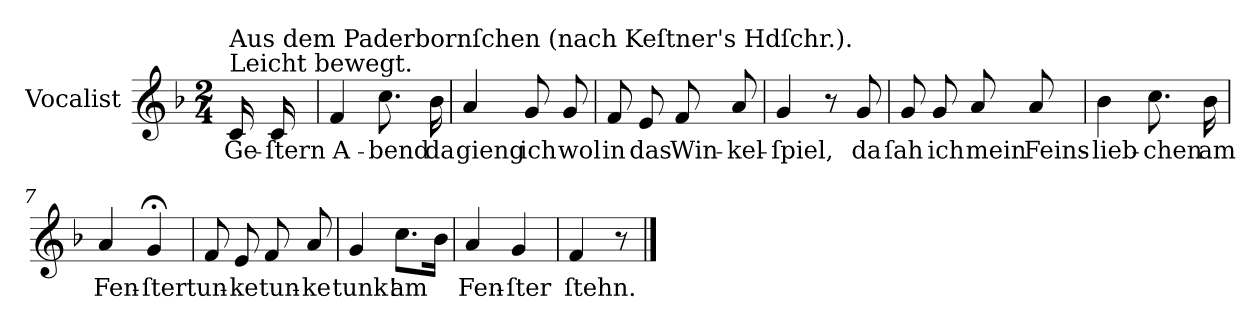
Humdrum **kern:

**kern	**text
*part1	*part1
*staff1	*staff1
*I"Vocalist	*
*k[b-]	*
*F:	*
*M2/4	*
=	=
!LO:TX:a:t=Leicht bewegt.	!
!LO:TX:a:t=Aus dem Paderbornſchen (nach Keſtner's Hdſchr.).	!
16c	Ge-
16c	-ſtern
=1	=1
4f	A-
8.cc	-bend
16b-	da
=2	=2
4a	gieng
8g	ich
8g	wol
=3	=3
8f	in
8e	das
8f	Win-
8a	-kel-
=4	=4
4g	-ſpiel,
8r	.
8g	da
=5	=5
8g	ſah
8g	ich
8a	mein
8a	Feins-
=6	=6
4b-	-lieb-
8.cc	-chen
16b-	am
=7	=7
4a	Fen-
4g;<	-ſter
=8	=8
8f	tun-
8e	-ke
8f	tun-
8a	-ke
=9	=9
4g	tunk!
8.ccL	am
16b-Jk	.
=10	=10
4a	Fen-
4g	-ſter
=11	=11
4f	ſtehn.
8r	.
==	==
*-	*-
